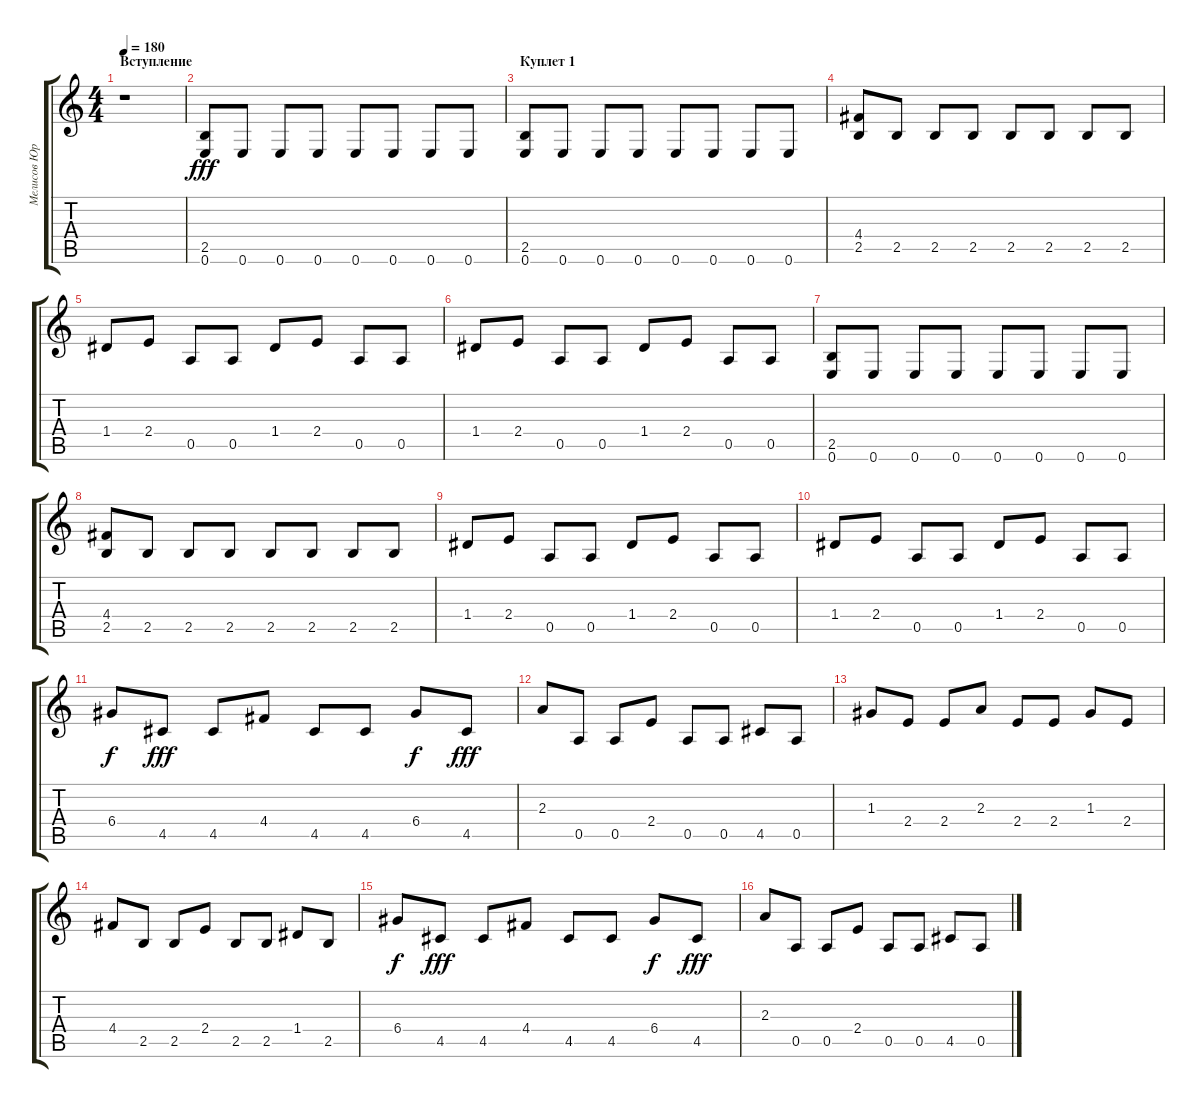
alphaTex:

\track ("Мелисов Юрий" "Мелисов Юр") {instrument distortionguitar}
\staff {score tabs}
\tuning (E4 B3 G3 D3 A2 E2) {hide}
\ts (4 4)
\section ("" "Вступление")
\tempo 180
\clef g2
\ks c
r.1{dy fff instrument distortionguitar} |
(2.5 0.6).8 0.6.8 0.6.8 0.6.8 0.6.8 0.6.8 0.6.8 0.6.8 |
\section ("" "Куплет 1")
(2.5 0.6).8 0.6.8 0.6.8 0.6.8 0.6.8 0.6.8 0.6.8 0.6.8 |
(4.4 2.5).8 2.5.8 2.5.8 2.5.8 2.5.8 2.5.8 2.5.8 2.5.8 |
1.4.8 2.4.8 0.5.8 0.5.8 1.4.8 2.4.8 0.5.8 0.5.8 |
1.4.8 2.4.8 0.5.8 0.5.8 1.4.8 2.4.8 0.5.8 0.5.8 |
(2.5 0.6).8 0.6.8 0.6.8 0.6.8 0.6.8 0.6.8 0.6.8 0.6.8 |
(4.4 2.5).8 2.5.8 2.5.8 2.5.8 2.5.8 2.5.8 2.5.8 2.5.8 |
1.4.8 2.4.8 0.5.8 0.5.8 1.4.8 2.4.8 0.5.8 0.5.8 |
1.4.8 2.4.8 0.5.8 0.5.8 1.4.8 2.4.8 0.5.8 0.5.8 |
6.4.8{dy f} 4.5.8{dy fff} 4.5.8 4.4.8 4.5.8 4.5.8 6.4.8{dy f} 4.5.8{dy fff} |
2.3.8 0.5.8 0.5.8 2.4.8 0.5.8 0.5.8 4.5.8 0.5.8 |
1.3.8 2.4.8 2.4.8 2.3.8 2.4.8 2.4.8 1.3.8 2.4.8 |
4.4.8 2.5.8 2.5.8 2.4.8 2.5.8 2.5.8 1.4.8 2.5.8 |
6.4.8{dy f} 4.5.8{dy fff} 4.5.8 4.4.8 4.5.8 4.5.8 6.4.8{dy f} 4.5.8{dy fff} |
2.3.8 0.5.8 0.5.8 2.4.8 0.5.8 0.5.8 4.5.8 0.5.8
